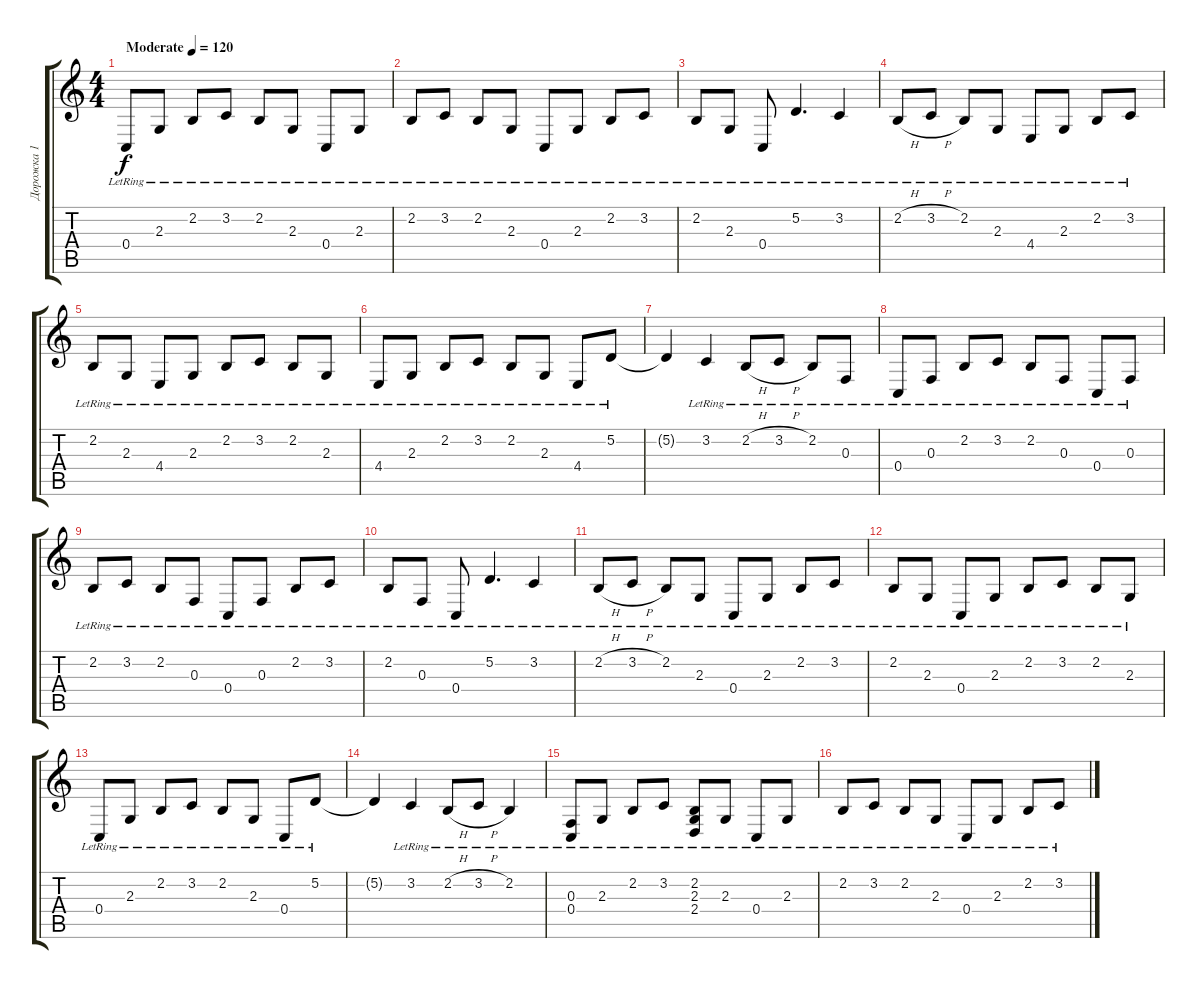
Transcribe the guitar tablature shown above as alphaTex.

\track ("Дорожка 1" "Дорожка 1") {instrument acousticgrandpiano}
\staff {score tabs}
\tuning (D4 A3 F3 C3 G2 C2) {hide}
\ts (4 4)
\tempo (120 "Moderate")
\clef g2
\ks c
0.4{lr}.8{dy f instrument acousticgrandpiano} 2.3{lr}.8 2.2{lr}.8 3.2{lr}.8 2.2{lr}.8 2.3{lr}.8 0.4{lr}.8 2.3{lr}.8 |
2.2{lr}.8 3.2{lr}.8 2.2{lr}.8 2.3{lr}.8 0.4{lr}.8 2.3{lr}.8 2.2{lr}.8 3.2{lr}.8 |
2.2{lr}.8 2.3{lr}.8 0.4{lr}.8 5.2{lr}.4{d} 3.2{lr}.4 |
2.2{h lr}.8 3.2{h lr}.8 2.2{lr}.8 2.3{lr}.8 4.4{lr}.8 2.3{lr}.8 2.2{lr}.8 3.2{lr}.8 |
2.2{lr}.8 2.3{lr}.8 4.4{lr}.8 2.3{lr}.8 2.2{lr}.8 3.2{lr}.8 2.2{lr}.8 2.3{lr}.8 |
4.4{lr}.8 2.3{lr}.8 2.2{lr}.8 3.2{lr}.8 2.2{lr}.8 2.3{lr}.8 4.4{lr}.8 5.2{lr}.8 |
5.2{t}.4 3.2{lr}.4 2.2{h lr}.8 3.2{h lr}.8 2.2{lr}.8 0.3{lr}.8 |
0.4{lr}.8 0.3{lr}.8 2.2{lr}.8 3.2{lr}.8 2.2{lr}.8 0.3{lr}.8 0.4{lr}.8 0.3{lr}.8 |
2.2{lr}.8 3.2{lr}.8 2.2{lr}.8 0.3{lr}.8 0.4{lr}.8 0.3{lr}.8 2.2{lr}.8 3.2{lr}.8 |
2.2{lr}.8 0.3{lr}.8 0.4{lr}.8 5.2{lr}.4{d} 3.2{lr}.4 |
2.2{h lr}.8 3.2{h lr}.8 2.2{lr}.8 2.3{lr}.8 0.4{lr}.8 2.3{lr}.8 2.2{lr}.8 3.2{lr}.8 |
2.2{lr}.8 2.3{lr}.8 0.4{lr}.8 2.3{lr}.8 2.2{lr}.8 3.2{lr}.8 2.2{lr}.8 2.3{lr}.8 |
0.4{lr}.8 2.3{lr}.8 2.2{lr}.8 3.2{lr}.8 2.2{lr}.8 2.3{lr}.8 0.4{lr}.8 5.2{lr}.8 |
5.2{t}.4 3.2{lr}.4 2.2{h lr}.8 3.2{h lr}.8 2.2{lr}.4 |
(0.3{lr} 0.4{lr}).8 2.3{lr}.8 2.2{lr}.8 3.2{lr}.8 (2.2{lr} 2.3{lr} 2.4{lr}).8 2.3{lr}.8 0.4{lr}.8 2.3{lr}.8 |
2.2{lr}.8 3.2{lr}.8 2.2{lr}.8 2.3{lr}.8 0.4{lr}.8 2.3{lr}.8 2.2{lr}.8 3.2{lr}.8
